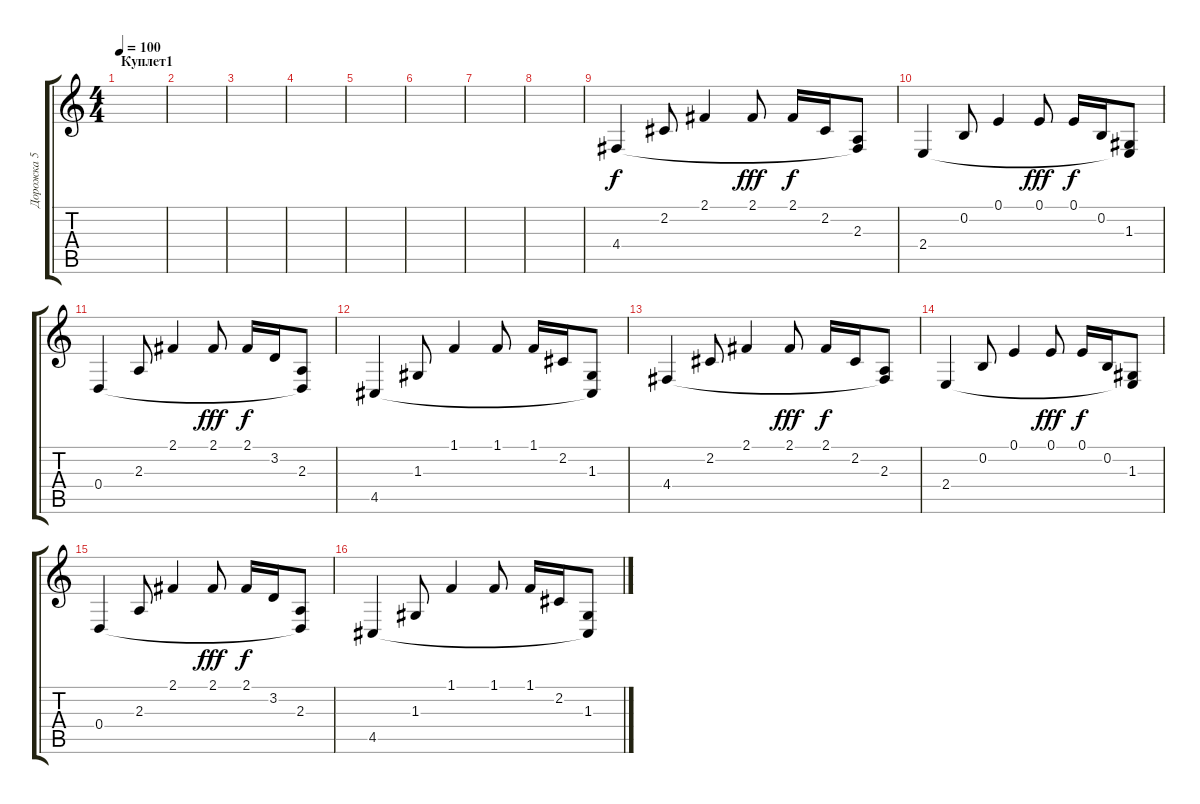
\track ("Дорожка 5" "Дорожка 5") {instrument acousticgrandpiano}
\staff {score tabs}
\tuning (E4 B3 G3 D3 A2 E2) {hide}
\ts (4 4)
\section ("" "Куплет1")
\tempo 100
\clef g2
\ks c
|
|
|
|
|
|
|
|
4.4.4{volume 11} 2.2.8 2.1.4 2.1.8{dy fff} 2.1.16{dy f} 2.2.16 (2.3 4.4{t}).8 |
2.4.4 0.2.8 0.1.4 0.1.8{dy fff} 0.1.16{dy f} 0.2.16 (1.3 2.4{t}).8 |
0.4.4 2.3.8 2.1.4 2.1.8{dy fff} 2.1.16{dy f} 3.2.16 (2.3 0.4{t}).8 |
4.5.4 1.3.8 1.1.4 1.1.8 1.1.16 2.2.16 (1.3 4.5{t}).8 |
4.4.4 2.2.8 2.1.4 2.1.8{dy fff} 2.1.16{dy f} 2.2.16 (2.3 4.4{t}).8 |
2.4.4 0.2.8 0.1.4 0.1.8{dy fff} 0.1.16{dy f} 0.2.16 (1.3 2.4{t}).8 |
0.4.4 2.3.8 2.1.4 2.1.8{dy fff} 2.1.16{dy f} 3.2.16 (2.3 0.4{t}).8 |
4.5.4 1.3.8 1.1.4 1.1.8 1.1.16 2.2.16 (1.3 4.5{t}).8
